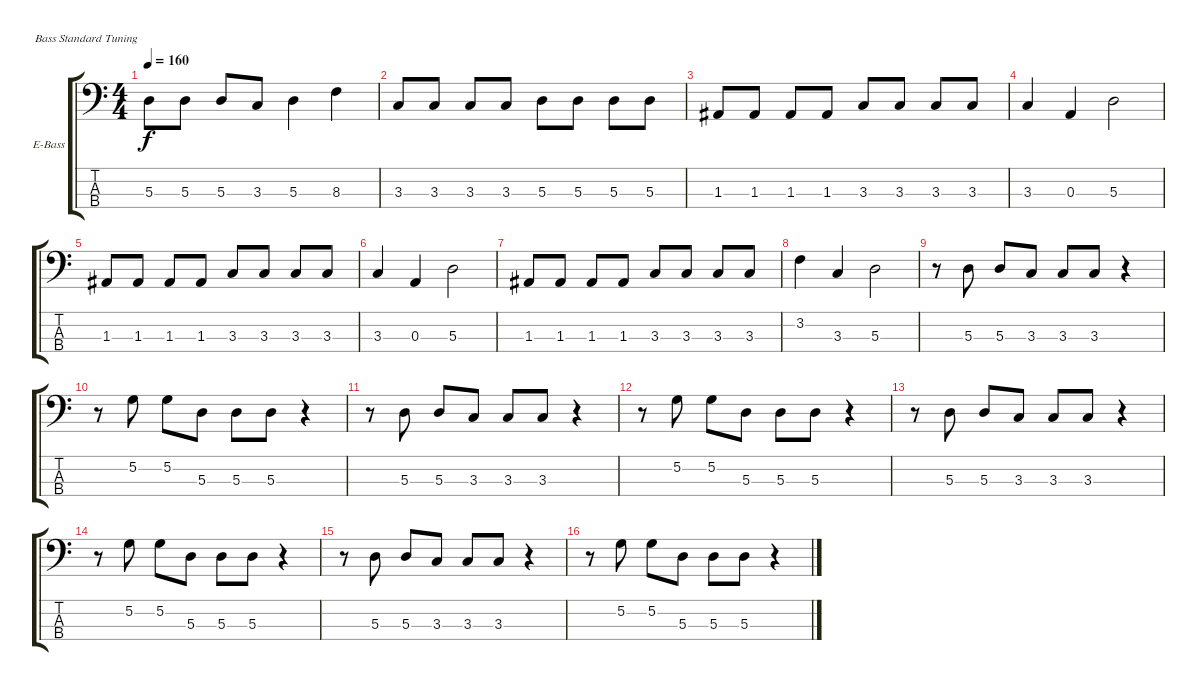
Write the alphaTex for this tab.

\defaultSystemsLayout 4
\bracketExtendMode groupsimilarinstruments
\firstSystemTrackNameOrientation horizontal
\otherSystemsTrackNameOrientation horizontal
\track ("Electric Bass" "E-Bass") {instrument electricbassfinger}
\staff {score tabs}
\tuning (G2 D2 A1 E1)
\ts (4 4)
\tempo 160
\clef f4
\ks c
5.3.8{dy f} 5.3.8 5.3.8 3.3.8 5.3.4 8.3.4 |
3.3.8 3.3.8 3.3.8 3.3.8 5.3.8 5.3.8 5.3.8 5.3.8 |
1.3.8 1.3.8 1.3.8 1.3.8 3.3.8 3.3.8 3.3.8 3.3.8 |
3.3.4 0.3.4 5.3.2 |
1.3.8 1.3.8 1.3.8 1.3.8 3.3.8 3.3.8 3.3.8 3.3.8 |
3.3.4 0.3.4 5.3.2 |
1.3.8 1.3.8 1.3.8 1.3.8 3.3.8 3.3.8 3.3.8 3.3.8 |
3.2.4 3.3.4 5.3.2 |
r.8 5.3.8 5.3.8 3.3.8 3.3.8 3.3.8 r.4 |
r.8 5.2.8 5.2.8 5.3.8 5.3.8 5.3.8 r.4 |
r.8 5.3.8 5.3.8 3.3.8 3.3.8 3.3.8 r.4 |
r.8 5.2.8 5.2.8 5.3.8 5.3.8 5.3.8 r.4 |
r.8 5.3.8 5.3.8 3.3.8 3.3.8 3.3.8 r.4 |
r.8 5.2.8 5.2.8 5.3.8 5.3.8 5.3.8 r.4 |
r.8 5.3.8 5.3.8 3.3.8 3.3.8 3.3.8 r.4 |
r.8 5.2.8 5.2.8 5.3.8 5.3.8 5.3.8 r.4
